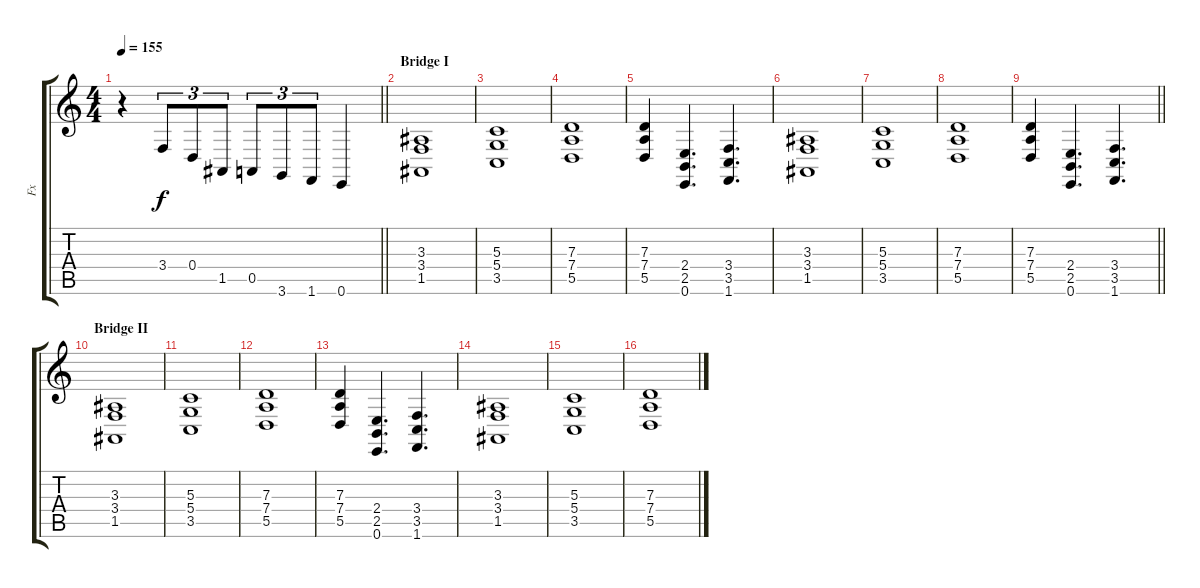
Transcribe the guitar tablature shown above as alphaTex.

\track ("Fx" "Fx") {instrument pad7halo}
\staff {score tabs}
\tuning (E4 B3 G3 D3 A2 E2) {hide}
\ts (4 4)
\tempo 155
\clef g2
\barLineRight lightlight
\ks c
r.4{dy f volume 13 instrument lead2sawtooth} 3.4.8{tu (3 2)} 0.4.8{tu (3 2)} 1.5.8{tu (3 2)} 0.5.8{tu (3 2)} 3.6.8{tu (3 2)} 1.6.8{tu (3 2)} 0.6.4 |
\section ("" "Bridge I")
(3.3 3.4 1.5).1{instrument synthbrass1} |
(5.3 5.4 3.5).1 |
(7.3 7.4 5.5).1 |
(7.3 7.4 5.5).4 (2.4 2.5 0.6).4{d} (3.4 3.5 1.6).4{d} |
(3.3 3.4 1.5).1 |
(5.3 5.4 3.5).1 |
(7.3 7.4 5.5).1 |
\barLineRight lightlight
(7.3 7.4 5.5).4 (2.4 2.5 0.6).4{d} (3.4 3.5 1.6).4{d} |
\section ("" "Bridge II")
(3.3 3.4 1.5).1 |
(5.3 5.4 3.5).1 |
(7.3 7.4 5.5).1 |
(7.3 7.4 5.5).4 (2.4 2.5 0.6).4{d} (3.4 3.5 1.6).4{d} |
(3.3 3.4 1.5).1 |
(5.3 5.4 3.5).1 |
(7.3 7.4 5.5).1
